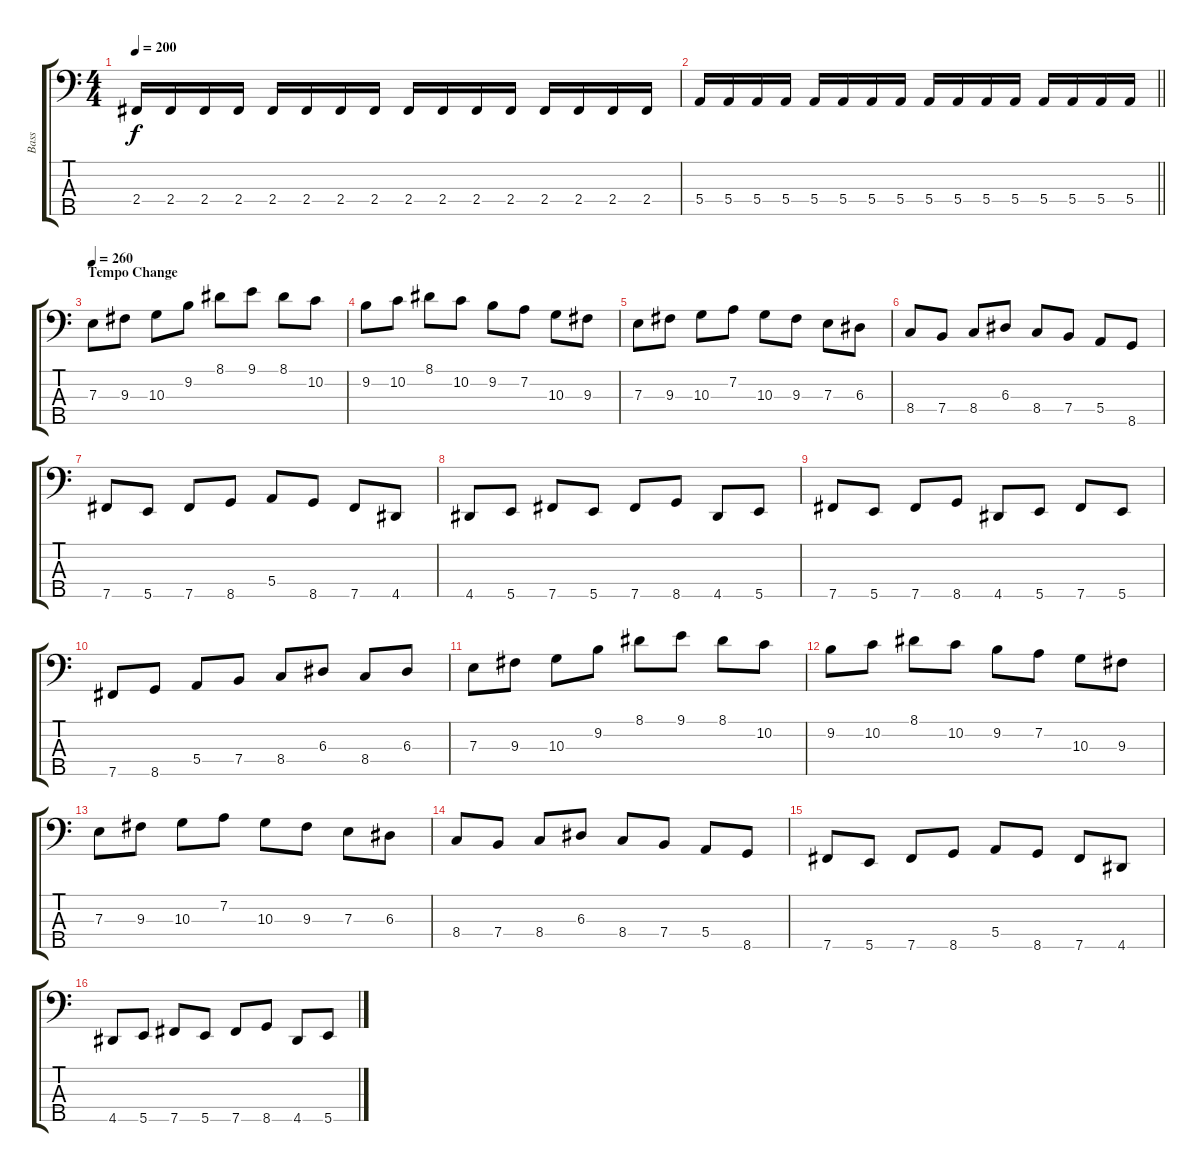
\track ("Bass" "Bass") {instrument electricbasspick}
\staff {score tabs}
\tuning (G2 D2 A1 E1 B0) {hide}
\ts (4 4)
\tempo 200
\clef f4
\ks c
2.4.16{dy f} 2.4.16 2.4.16 2.4.16 2.4.16 2.4.16 2.4.16 2.4.16 2.4.16 2.4.16 2.4.16 2.4.16 2.4.16 2.4.16 2.4.16 2.4.16 |
\barLineRight lightlight
5.4.16 5.4.16 5.4.16 5.4.16 5.4.16 5.4.16 5.4.16 5.4.16 5.4.16 5.4.16 5.4.16 5.4.16 5.4.16 5.4.16 5.4.16 5.4.16 |
\section ("" "Tempo Change")
\tempo 260
7.3.8 9.3.8 10.3.8 9.2.8 8.1.8 9.1.8 8.1.8 10.2.8 |
9.2.8 10.2.8 8.1.8 10.2.8 9.2.8 7.2.8 10.3.8 9.3.8 |
7.3.8 9.3.8 10.3.8 7.2.8 10.3.8 9.3.8 7.3.8 6.3.8 |
8.4.8 7.4.8 8.4.8 6.3.8 8.4.8 7.4.8 5.4.8 8.5.8 |
7.5.8 5.5.8 7.5.8 8.5.8 5.4.8 8.5.8 7.5.8 4.5.8 |
4.5.8 5.5.8 7.5.8 5.5.8 7.5.8 8.5.8 4.5.8 5.5.8 |
7.5.8 5.5.8 7.5.8 8.5.8 4.5.8 5.5.8 7.5.8 5.5.8 |
7.5.8 8.5.8 5.4.8 7.4.8 8.4.8 6.3.8 8.4.8 6.3.8 |
7.3.8 9.3.8 10.3.8 9.2.8 8.1.8 9.1.8 8.1.8 10.2.8 |
9.2.8 10.2.8 8.1.8 10.2.8 9.2.8 7.2.8 10.3.8 9.3.8 |
7.3.8 9.3.8 10.3.8 7.2.8 10.3.8 9.3.8 7.3.8 6.3.8 |
8.4.8 7.4.8 8.4.8 6.3.8 8.4.8 7.4.8 5.4.8 8.5.8 |
7.5.8 5.5.8 7.5.8 8.5.8 5.4.8 8.5.8 7.5.8 4.5.8 |
4.5.8 5.5.8 7.5.8 5.5.8 7.5.8 8.5.8 4.5.8 5.5.8
